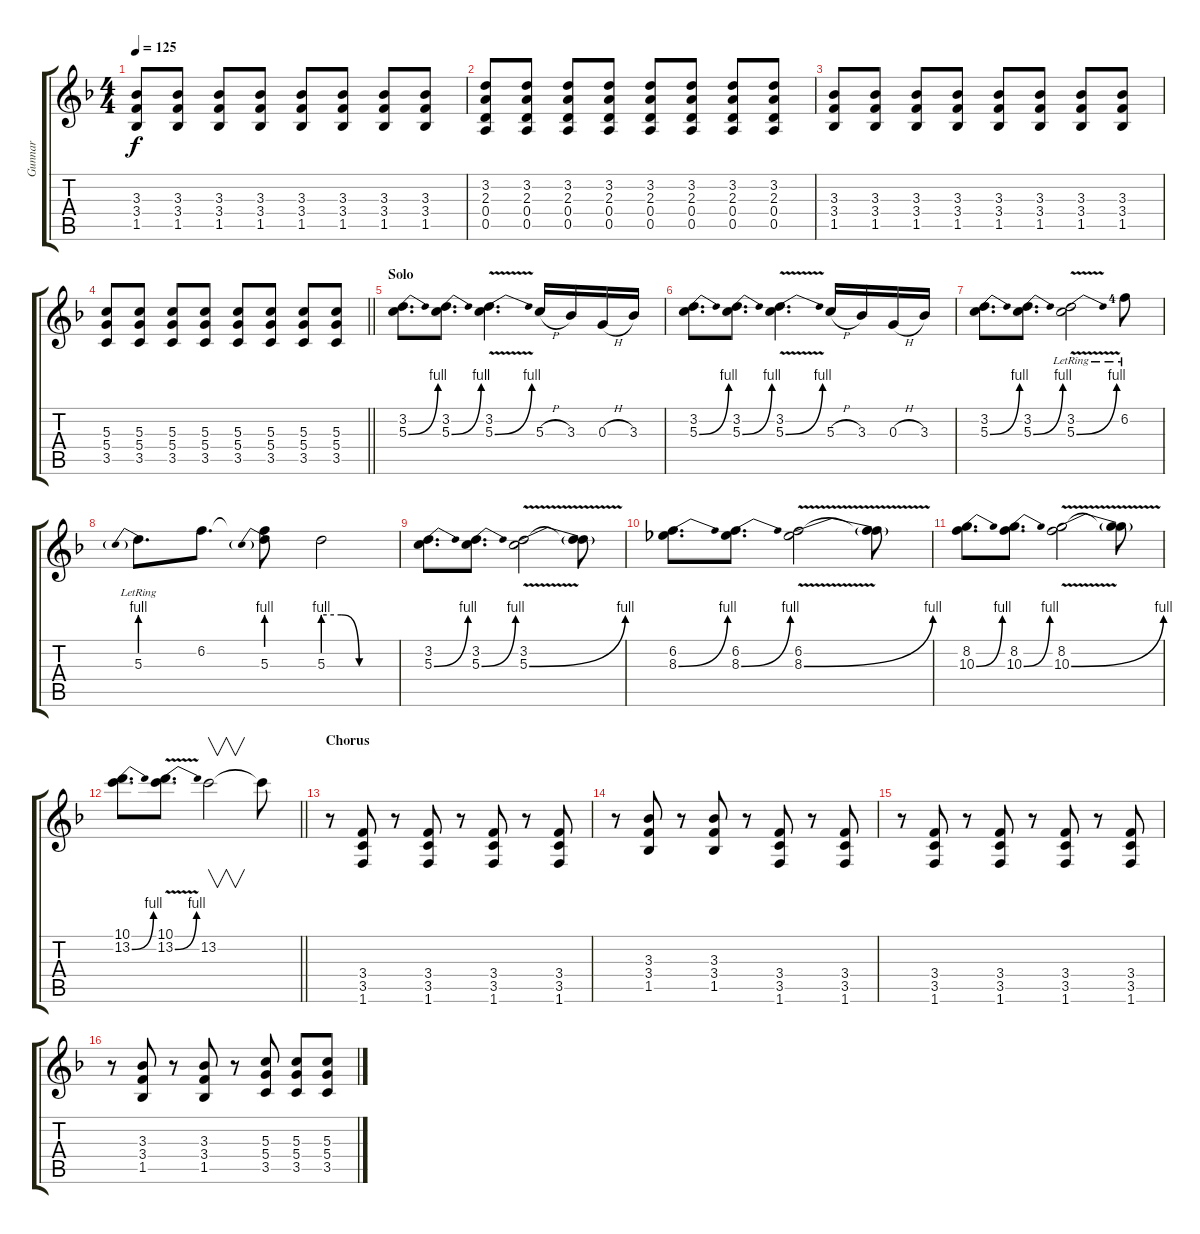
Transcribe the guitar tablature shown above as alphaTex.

\track ("Gunnar" "Gunnar") {instrument distortionguitar}
\staff {score tabs}
\tuning (E4 B3 G3 D3 A2 E2) {hide}
\ts (4 4)
\tempo 125
\clef g2
\ks f
(3.3 3.4 1.5).8{dy f} (3.3 3.4 1.5).8 (3.3 3.4 1.5).8 (3.3 3.4 1.5).8 (3.3 3.4 1.5).8 (3.3 3.4 1.5).8 (3.3 3.4 1.5).8 (3.3 3.4 1.5).8 |
(3.2 2.3 0.4 0.5).8 (3.2 2.3 0.4 0.5).8 (3.2 2.3 0.4 0.5).8 (3.2 2.3 0.4 0.5).8 (3.2 2.3 0.4 0.5).8 (3.2 2.3 0.4 0.5).8 (3.2 2.3 0.4 0.5).8 (3.2 2.3 0.4 0.5).8 |
(3.3 3.4 1.5).8 (3.3 3.4 1.5).8 (3.3 3.4 1.5).8 (3.3 3.4 1.5).8 (3.3 3.4 1.5).8 (3.3 3.4 1.5).8 (3.3 3.4 1.5).8 (3.3 3.4 1.5).8 |
\barLineRight lightlight
(5.3 5.4 3.5).8 (5.3 5.4 3.5).8 (5.3 5.4 3.5).8 (5.3 5.4 3.5).8 (5.3 5.4 3.5).8 (5.3 5.4 3.5).8 (5.3 5.4 3.5).8 (5.3 5.4 3.5).8 |
\section ("" "Solo")
(3.2 5.3{be (bend 0 0 60 4)}).8{d volume 13} (3.2 5.3{be (bend 0 0 60 4)}).8{d} (3.2 5.3{be (bend 0 0 60 4) v}).4{d} 5.3{h}.16 3.3.16 0.3{h}.16 3.3.16 |
(3.2 5.3{be (bend 0 0 60 4)}).8{d} (3.2 5.3{be (bend 0 0 60 4)}).8{d} (3.2 5.3{be (bend 0 0 60 4) v}).4{d} 5.3{h}.16 3.3.16 0.3{h}.16 3.3.16 |
(3.2 5.3{be (bend 0 0 60 4)}).8{d} (3.2 5.3{be (bend 0 0 60 4)}).8{d} (3.2 5.3{be (bend 0 0 60 4) v lr}).2 6.2{lr lf 5}.8 |
5.3{be (prebend 0 4 60 4) lr}.8{d} 6.2.8{d} (6.2{t} 5.3{be (prebend 0 4 60 4)}).8 5.3{be (custom 0 4 15 4 30 0 60 0)}.2 |
(3.2 5.3{be (bend 0 0 60 4)}).8{d} (3.2 5.3{be (bend 0 0 60 4)}).8{d} (3.2 5.3{be (bend 0 0 60 4) v}).2 (3.2{t} 5.3{t}).8 |
(6.2 8.3{be (bend 0 0 60 4)}).8{d} (6.2 8.3{be (bend 0 0 60 4)}).8{d} (6.2 8.3{be (bend 0 0 60 4) v}).2 (6.2{t} 8.3{t}).8 |
(8.2 10.3{be (bend 0 0 60 4)}).8{d} (8.2 10.3{be (bend 0 0 60 4)}).8{d} (8.2 10.3{be (bend 0 0 60 4) v}).2 (8.2{t} 10.3{t}).8 |
\barLineRight lightlight
(10.1 13.2{be (bend 0 0 60 4)}).8{d} (10.1 13.2{be (bend 0 0 60 4) v}).8{d} 13.2.2{v} 13.2{t}.8 |
\section ("" "Chorus")
r.8 (3.4 3.5 1.6).8{volume 10} r.8 (3.4 3.5 1.6).8 r.8 (3.4 3.5 1.6).8 r.8 (3.4 3.5 1.6).8 |
r.8 (3.3 3.4 1.5).8 r.8 (3.3 3.4 1.5).8 r.8 (3.4 3.5 1.6).8 r.8 (3.4 3.5 1.6).8 |
r.8 (3.4 3.5 1.6).8 r.8 (3.4 3.5 1.6).8 r.8 (3.4 3.5 1.6).8 r.8 (3.4 3.5 1.6).8 |
r.8 (3.3 3.4 1.5).8 r.8 (3.3 3.4 1.5).8 r.8 (5.3 5.4 3.5).8 (5.3 5.4 3.5).8 (5.3 5.4 3.5).8
